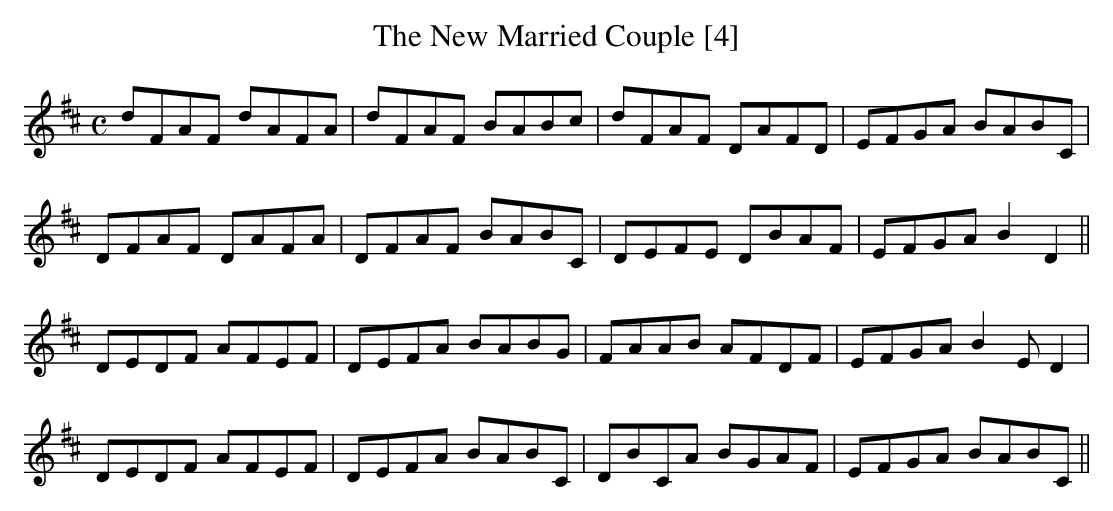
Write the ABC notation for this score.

X:1
T:New Married Couple [4], The
M:C
L:1/8
K:D
dFAF dAFA|dFAF BABc|dFAF DAFD|EFGA BABC|
DFAF DAFA|DFAF BABC|DEFE DBAF|EFGA B2D2||
DEDF AFEF|DEFA BABG|FAAB AFDF|EFGA B2 ED2|
DEDF AFEF|DEFA BABC|DBCA BGAF|EFGA BABC||
